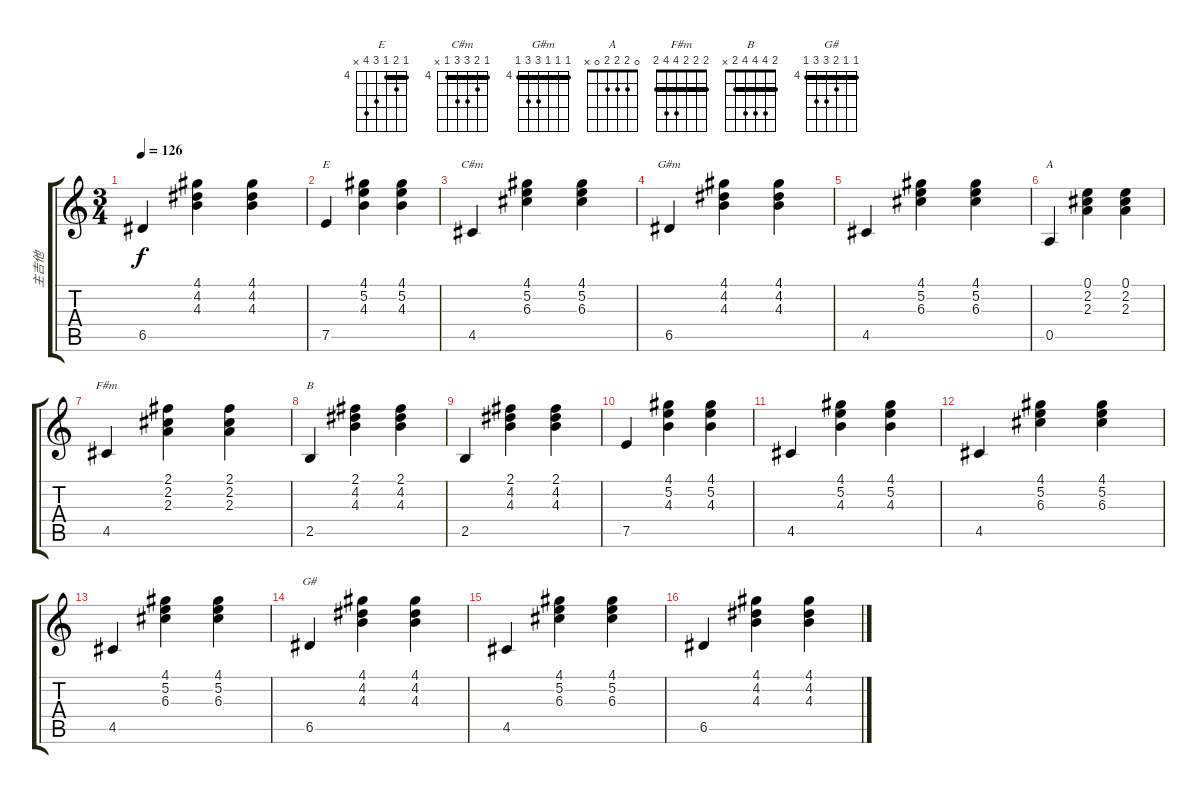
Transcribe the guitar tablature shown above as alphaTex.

\track ("主吉他" "主吉他") {instrument acousticguitarsteel}
\staff {score tabs}
\tuning (E4 B3 G3 D3 A2 E2) {hide}
\chord ("E" 4 5 4 6 7 x) {firstfret 4 barre 4}
\chord ("C#m" 4 5 6 6 4 x) {firstfret 4 barre 4}
\chord ("G#m" 4 4 4 6 6 4) {firstfret 4 barre 4}
\chord ("A" 0 2 2 2 0 x)
\chord ("F#m" 2 2 2 4 4 2) {barre 2}
\chord ("B" 2 4 4 4 2 x) {barre 2}
\chord ("G#" 4 4 5 6 6 4) {firstfret 4 barre 4}
\ts (3 4)
\tempo 126
\clef g2
\ks c
6.5.4{dy f} (4.1 4.2 4.3).4 (4.1 4.2 4.3).4 |
7.5.4{ch "E"} (4.1 5.2 4.3).4 (4.1 5.2 4.3).4 |
4.5.4{ch "C#m"} (4.1 5.2 6.3).4 (4.1 5.2 6.3).4 |
6.5.4{ch "G#m"} (4.1 4.2 4.3).4 (4.1 4.2 4.3).4 |
4.5.4 (4.1 5.2 6.3).4 (4.1 5.2 6.3).4 |
0.5.4{ch "A"} (0.1 2.2 2.3).4 (0.1 2.2 2.3).4 |
4.5.4{ch "F#m"} (2.1 2.2 2.3).4 (2.1 2.2 2.3).4 |
2.5.4{ch "B"} (2.1 4.2 4.3).4 (2.1 4.2 4.3).4 |
2.5.4 (2.1 4.2 4.3).4 (2.1 4.2 4.3).4 |
7.5.4 (4.1 5.2 4.3).4 (4.1 5.2 4.3).4 |
4.5.4 (4.1 5.2 4.3).4 (4.1 5.2 4.3).4 |
4.5.4 (4.1 5.2 6.3).4 (4.1 5.2 6.3).4 |
4.5.4 (4.1 5.2 6.3).4 (4.1 5.2 6.3).4 |
6.5.4{ch "G#"} (4.1 4.2 4.3).4 (4.1 4.2 4.3).4 |
4.5.4 (4.1 5.2 6.3).4 (4.1 5.2 6.3).4 |
6.5.4 (4.1 4.2 4.3).4 (4.1 4.2 4.3).4
